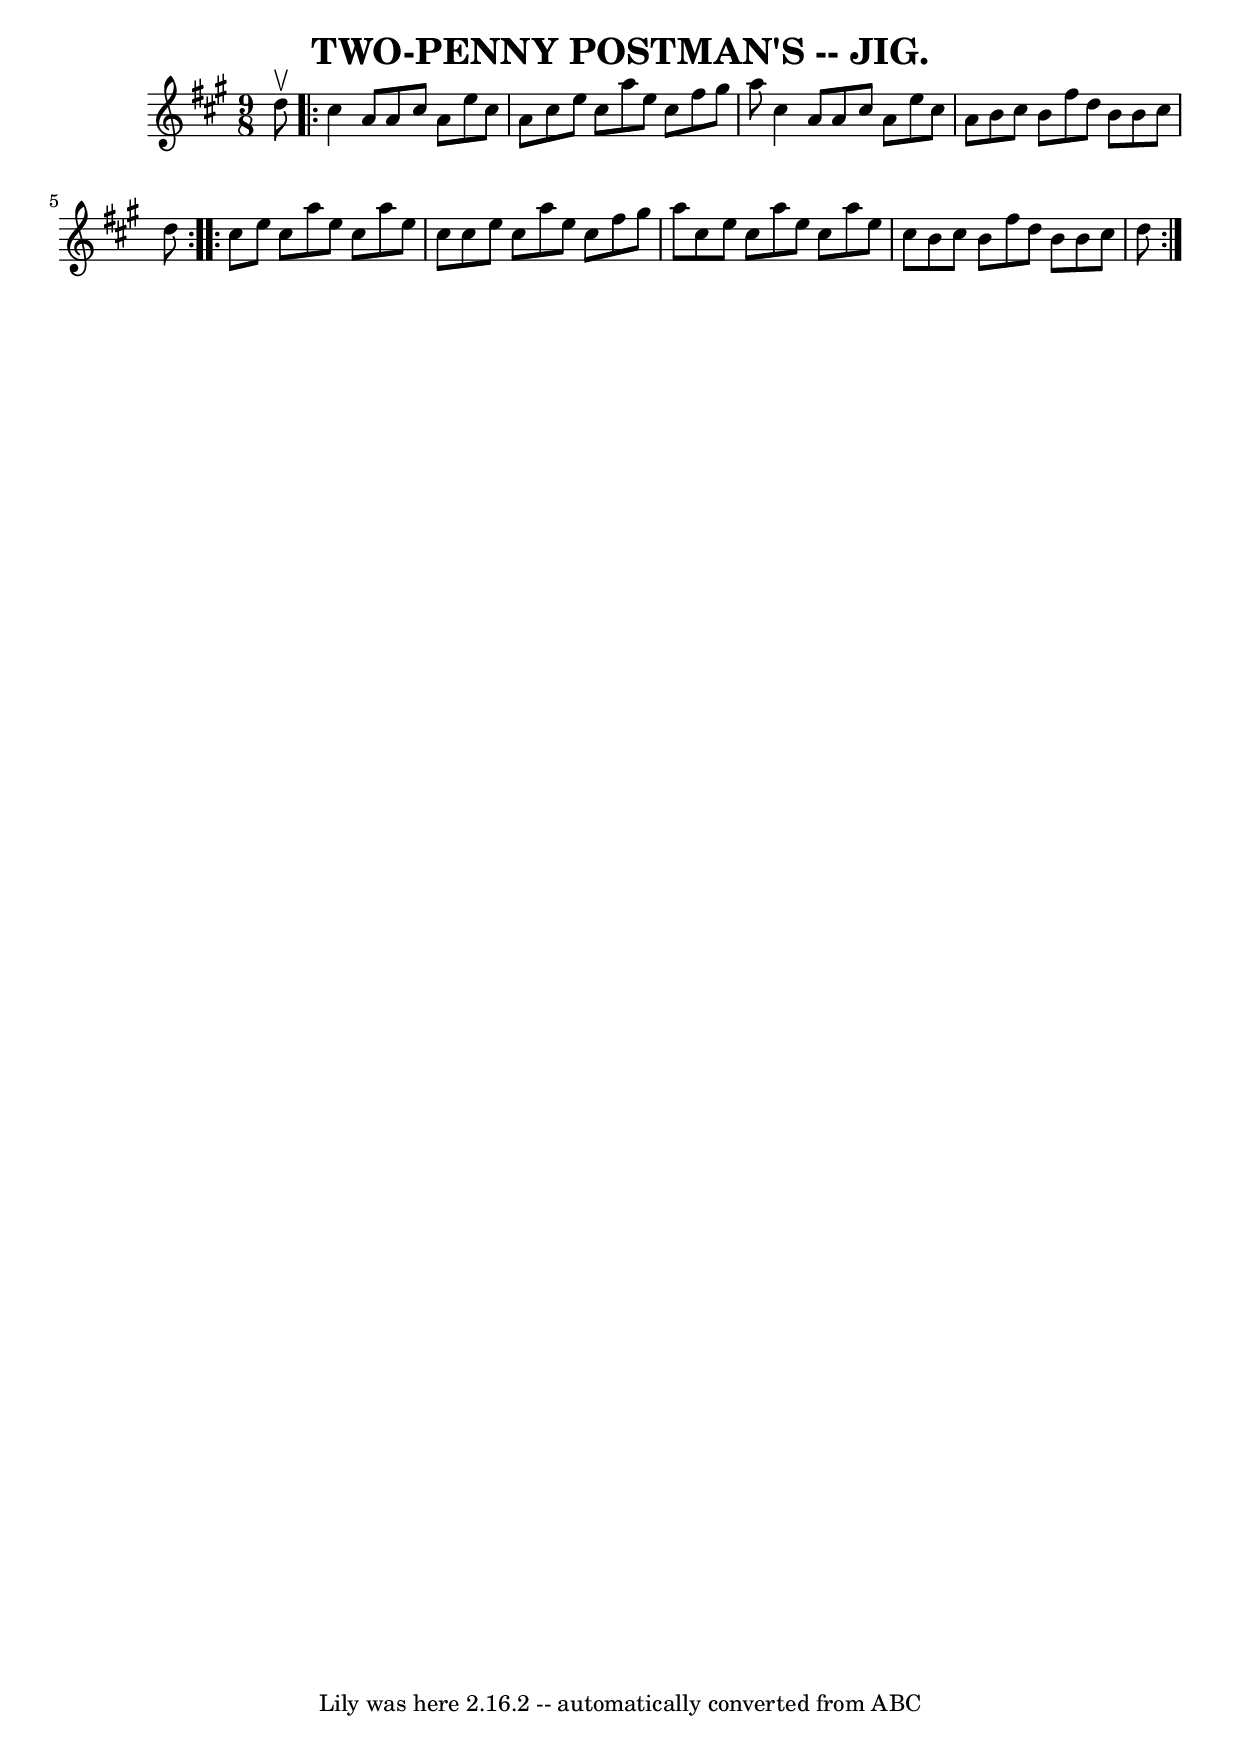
\version "2.16.2"
\include "Mammoth.ily"
\header {
  %% book = "Coles pg. 64.6"
  crossRefNumber = "26"
  footnotes = ""
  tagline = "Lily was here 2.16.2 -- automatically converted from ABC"
  title = "TWO-PENNY POSTMAN'S -- JIG."

}
voicedefault =  {


  \time 9/8 
  \key a \major d''8^\upbow 
  \repeat volta 2 {
    cis''4 a'8 a'8 
    cis''8 a'8 e''8 cis''8 a'8  |
    cis''8 e''8 cis''8  
    a''8 e''8 cis''8 fis''8 gis''8 a''8  |
    cis''4 a'8  
    a'8 cis''8 a'8 e''8 cis''8 a'8  |
    b'8 cis''8    
    b'8 fis''8 d''8 b'8 b'8 cis''8 d''8  
  }     
  \repeat volta 2 {
    
    cis''8 e''8 cis''8 a''8 e''8 cis''8 a''8 e''8 cis''8  
    |
    cis''8 e''8 cis''8 a''8 e''8 cis''8 fis''8    
    gis''8 a''8  |
    cis''8 e''8 cis''8 a''8 e''8 cis''8   
    a''8 e''8 cis''8  |
    b'8 cis''8 b'8 fis''8 d''8    
    b'8 b'8 cis''8 d''8  
  }   

}

\score{
  <<

    \context Staff="default"
    {
      \voicedefault 
      
    }

  >>
  \layout {
    
  }
  \midi {
  }

}
